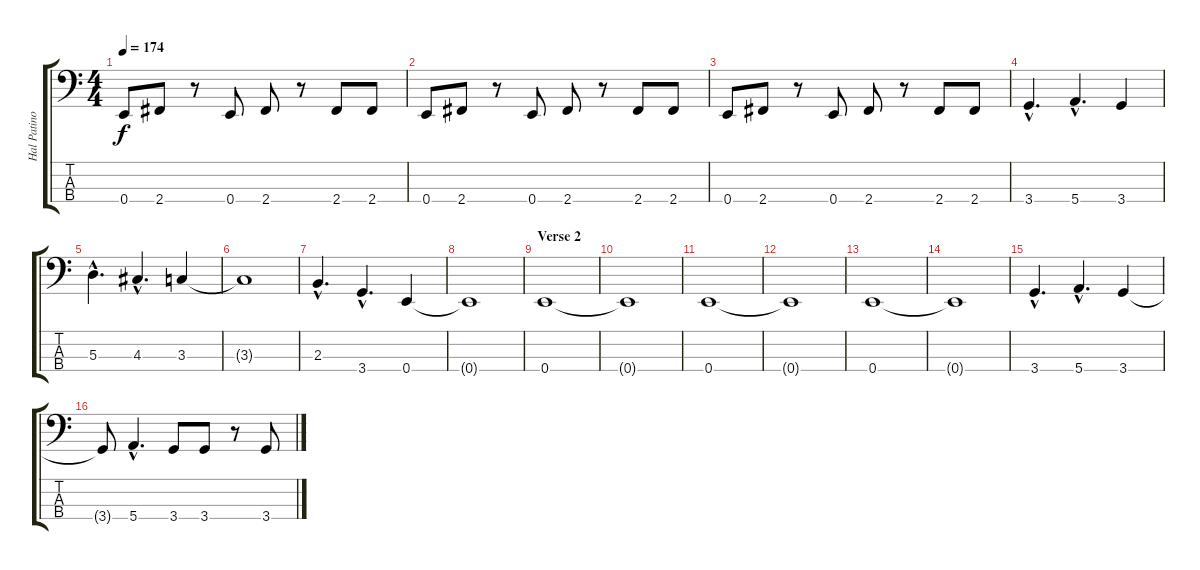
\track ("Hal Patino" "Hal Patino") {instrument electricbassfinger}
\staff {score tabs}
\tuning (G2 D2 A1 E1) {hide}
\ts (4 4)
\tempo 174
\clef f4
\ks c
0.4.8{dy f} 2.4.8 r.8 0.4.8 2.4.8 r.8 2.4.8 2.4.8 |
0.4.8 2.4.8 r.8 0.4.8 2.4.8 r.8 2.4.8 2.4.8 |
0.4.8 2.4.8 r.8 0.4.8 2.4.8 r.8 2.4.8 2.4.8 |
3.4{hac}.4{d} 5.4{hac}.4{d} 3.4.4 |
5.3{hac}.4{d} 4.3{hac}.4{d} 3.3.4 |
3.3{t}.1 |
2.3{hac}.4{d} 3.4{hac}.4{d} 0.4.4 |
0.4{t}.1 |
\section ("" "Verse 2")
0.4.1 |
0.4{t}.1 |
0.4.1 |
0.4{t}.1 |
0.4.1 |
0.4{t}.1 |
3.4{hac}.4{d} 5.4{hac}.4{d} 3.4.4 |
3.4{t}.8 5.4{hac}.4{d} 3.4.8 3.4.8 r.8 3.4.8
